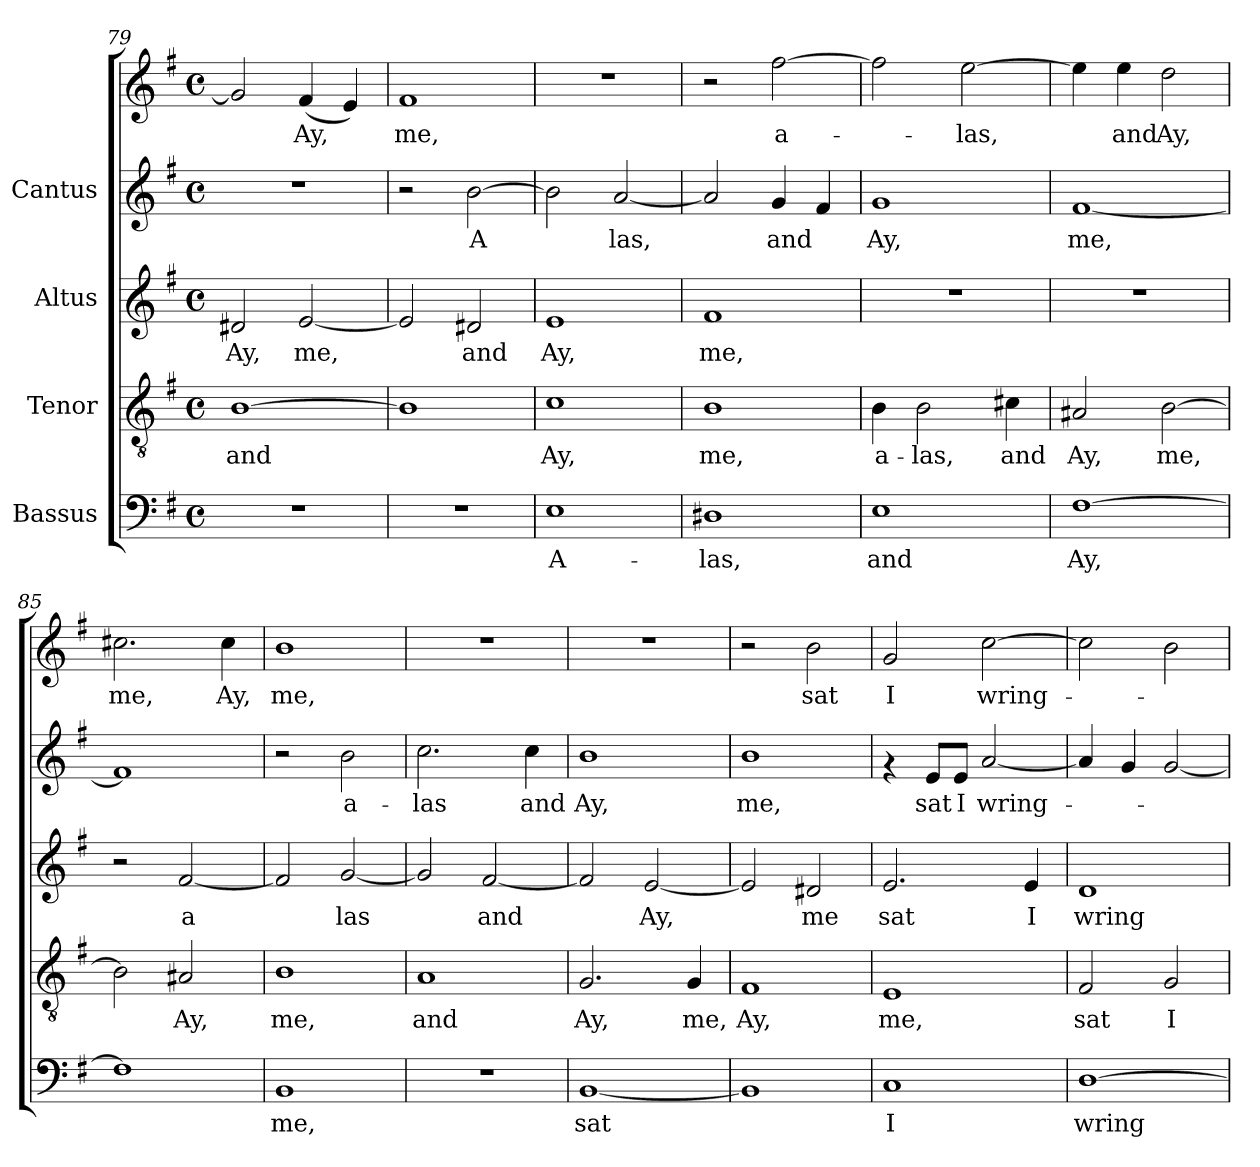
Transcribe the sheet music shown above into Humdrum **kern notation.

**kern	**text	**kern	**text	**kern	**text	**kern	**text	**kern	**text
*part4	*part4	*part3	*part3	*part2	*part2	*part1	*part1	*part1	*part1
*staff5	*staff5	*staff4	*staff4	*staff3	*staff3	*staff2	*staff2	*staff1	*staff1
*I"Bassus	*	*I"Tenor	*	*I"Altus	*	*I"Cantus	*	*	*
*clefF4	*	*clefGv2	*	*clefG2	*	*clefG2	*	*clefG2	*
*k[f#]	*	*k[f#]	*	*k[f#]	*	*k[f#]	*	*k[f#]	*
*G:	*	*G:	*	*G:	*	*G:	*	*G:	*
*M4/4	*	*M4/4	*	*M4/4	*	*M4/4	*	*M4/4	*
*met(c)	*	*met(c)	*	*met(c)	*	*met(c)	*	*met(c)	*
=79	=79	=79	=79	=79	=79	=79	=79	=79	=79
!	!	!	!LO:LY:b:cj	!	!LO:LY:b:cj	!	!	!	!LO:LY:b:cj
1r	.	[>1B	and	2d#X/	Ay,	1r	.	2g/]	.
!	!	!	!	!	!LO:LY:b:cj	!	!	!	!LO:LY:b:cj
.	.	.	.	[<2e/	me,	.	.	(<4f#/	Ay,
!	!	!	!	!	!	!	!	!	!LO:LY:b:cj
.	.	.	.	.	.	.	.	4e/)	.
=80	=80	=80	=80	=80	=80	=80	=80	=80	=80
!	!	!	!	!	!LO:LY:b:cj	!	!	!	!LO:LY:b:cj
1r	.	1B]	.	2e/]	.	2r	.	1f#	me,
!	!	!	!	!	!LO:LY:b:cj	!	!LO:LY:b:cj	!	!
.	.	.	.	2d#X/	and	[>2b\	A-	.	.
=81	=81	=81	=81	=81	=81	=81	=81	=81	=81
!	!LO:LY:b:cj	!	!LO:LY:b:cj	!	!LO:LY:b:cj	!	!LO:LY:b:cj	!	!
1E	A-	1c	Ay,	1e	Ay,	2b\]	-	1r	.
!	!	!	!	!	!	!	!LO:LY:b:cj	!	!
.	.	.	.	.	.	[<2a/	las,	.	.
!!LO:PB:g=z
=82	=82	=82	=82	=82	=82	=82	=82	=82	=82
!	!LO:LY:b:cj	!	!LO:LY:b:cj	!	!LO:LY:b:cj	!	!LO:LY:b:cj	!	!
1D#X	-las,	1B	me,	1f#	me,	2a/]	-	2r	.
!	!	!	!	!	!	!	!LO:LY:b:cj	!	!LO:LY:b:cj
.	.	.	.	.	.	4g/	and	[>2ff#\	a-
!	!	!	!	!	!	!	!LO:LY:b:cj	!	!
.	.	.	.	.	.	4f#/	.	.	.
=83	=83	=83	=83	=83	=83	=83	=83	=83	=83
!	!LO:LY:b:cj	!	!LO:LY:b:cj	!	!	!	!LO:LY:b:cj	!	!LO:LY:b:cj
1E	and	4B\	a-	1r	.	1g	Ay,	2ff#\]	.
!	!	!	!LO:LY:b:cj	!	!	!	!	!	!
.	.	2B\	-las,	.	.	.	.	.	.
!	!	!	!	!	!	!	!	!	!LO:LY:b:cj
.	.	.	.	.	.	.	.	[>2ee\	las,
!	!	!	!LO:LY:b:cj	!	!	!	!	!	!
.	.	4c#X\	and	.	.	.	.	.	.
=84	=84	=84	=84	=84	=84	=84	=84	=84	=84
!	!LO:LY:b:cj	!	!LO:LY:b:cj	!	!	!	!LO:LY:b:cj	!	!LO:LY:b:cj
[>1F#	Ay,	2A#X/	Ay,	1r	.	[<1f#	me,	4ee\]	.
!	!	!	!	!	!	!	!	!	!LO:LY:b:cj
.	.	.	.	.	.	.	.	4ee\	and
!	!	!	!LO:LY:b:cj	!	!	!	!	!	!LO:LY:b:cj
.	.	[>2B\	me,	.	.	.	.	2dd\	Ay,
=85	=85	=85	=85	=85	=85	=85	=85	=85	=85
!	!	!	!LO:LY:b:cj	!	!	!	!	!	!LO:LY:b:cj
1F#]	.	2B\]	.	2r	.	1f#]	.	2.cc#X\	me,
!	!	!	!LO:LY:b:cj	!	!LO:LY:b:cj	!	!	!	!
.	.	2A#X/	Ay,	[<2f#/	a-	.	.	.	.
!	!	!	!	!	!	!	!	!	!LO:LY:b:cj
.	.	.	.	.	.	.	.	4cc#\	Ay,
=86	=86	=86	=86	=86	=86	=86	=86	=86	=86
!	!LO:LY:b:cj	!	!LO:LY:b:cj	!	!LO:LY:b:cj	!	!	!	!LO:LY:b:cj
1BB	me,	1B	me,	2f#/]	-	2r	.	1b	me,
!	!	!	!	!	!LO:LY:b:cj	!	!LO:LY:b:cj	!	!
.	.	.	.	[<2g/	las	2b\	a-	.	.
=87	=87	=87	=87	=87	=87	=87	=87	=87	=87
!	!	!	!LO:LY:b:cj	!	!LO:LY:b:cj	!	!LO:LY:b:cj	!	!
1r	.	1A	and	2g/]	.	2.cc\	-las	1r	.
!	!	!	!	!	!LO:LY:b:cj	!	!	!	!
.	.	.	.	[<2f#/	and	.	.	.	.
!	!	!	!	!	!	!	!LO:LY:b:cj	!	!
.	.	.	.	.	.	4cc\	and	.	.
=88	=88	=88	=88	=88	=88	=88	=88	=88	=88
!	!LO:LY:b:cj	!	!LO:LY:b:cj	!	!LO:LY:b:cj	!	!LO:LY:b:cj	!	!
[<1BB	sat	2.G/	Ay,	2f#/]	.	1b	Ay,	1r	.
!	!	!	!	!	!LO:LY:b:cj	!	!	!	!
.	.	.	.	[<2e/	Ay,	.	.	.	.
!	!	!	!LO:LY:b:cj	!	!	!	!	!	!
.	.	4G/	me,	.	.	.	.	.	.
=89	=89	=89	=89	=89	=89	=89	=89	=89	=89
!	!	!	!LO:LY:b:cj	!	!LO:LY:b:cj	!	!LO:LY:b:cj	!	!
1BB]	.	1F#	Ay,	2e/]	.	1b	me,	2r	.
!	!	!	!	!	!LO:LY:b:cj	!	!	!	!LO:LY:b:cj
.	.	.	.	2d#X/	me	.	.	2b\	sat
!!LO:LB:g=z
=90	=90	=90	=90	=90	=90	=90	=90	=90	=90
!	!LO:LY:b:cj	!	!LO:LY:b:cj	!	!LO:LY:b:cj	!	!	!	!LO:LY:b:cj
1C	I	1E	me,	2.e/	sat	4rf	.	2g/	I
!	!	!	!	!	!	!	!LO:LY:b:cj	!	!
.	.	.	.	.	.	8e/L	-sat	.	.
!	!	!	!	!	!	!	!LO:LY:b:cj	!	!
.	.	.	.	.	.	8e/J	I	.	.
!	!	!	!	!	!	!	!LO:LY:b:cj	!	!LO:LY:b:cj
.	.	.	.	.	.	[<2a/	wring-	[>2cc\	wring-
!	!	!	!	!	!LO:LY:b:cj	!	!	!	!
.	.	.	.	4e/	I	.	.	.	.
=91	=91	=91	=91	=91	=91	=91	=91	=91	=91
!	!LO:LY:b:cj	!	!LO:LY:b:cj	!	!LO:LY:b:cj	!	!	!	!
[>1D	wring-	2F#/	sat	1d	wring-	4a/]	.	2cc\]	.
.	.	.	.	.	.	4g/	.	.	.
!	!	!	!LO:LY:b:cj	!	!	!	!	!	!
.	.	2G/	I	.	.	[<2g/	.	2b\	.
=	=	=	=	=	=	=	=	=	=
*-	*-	*-	*-	*-	*-	*-	*-	*-	*-
